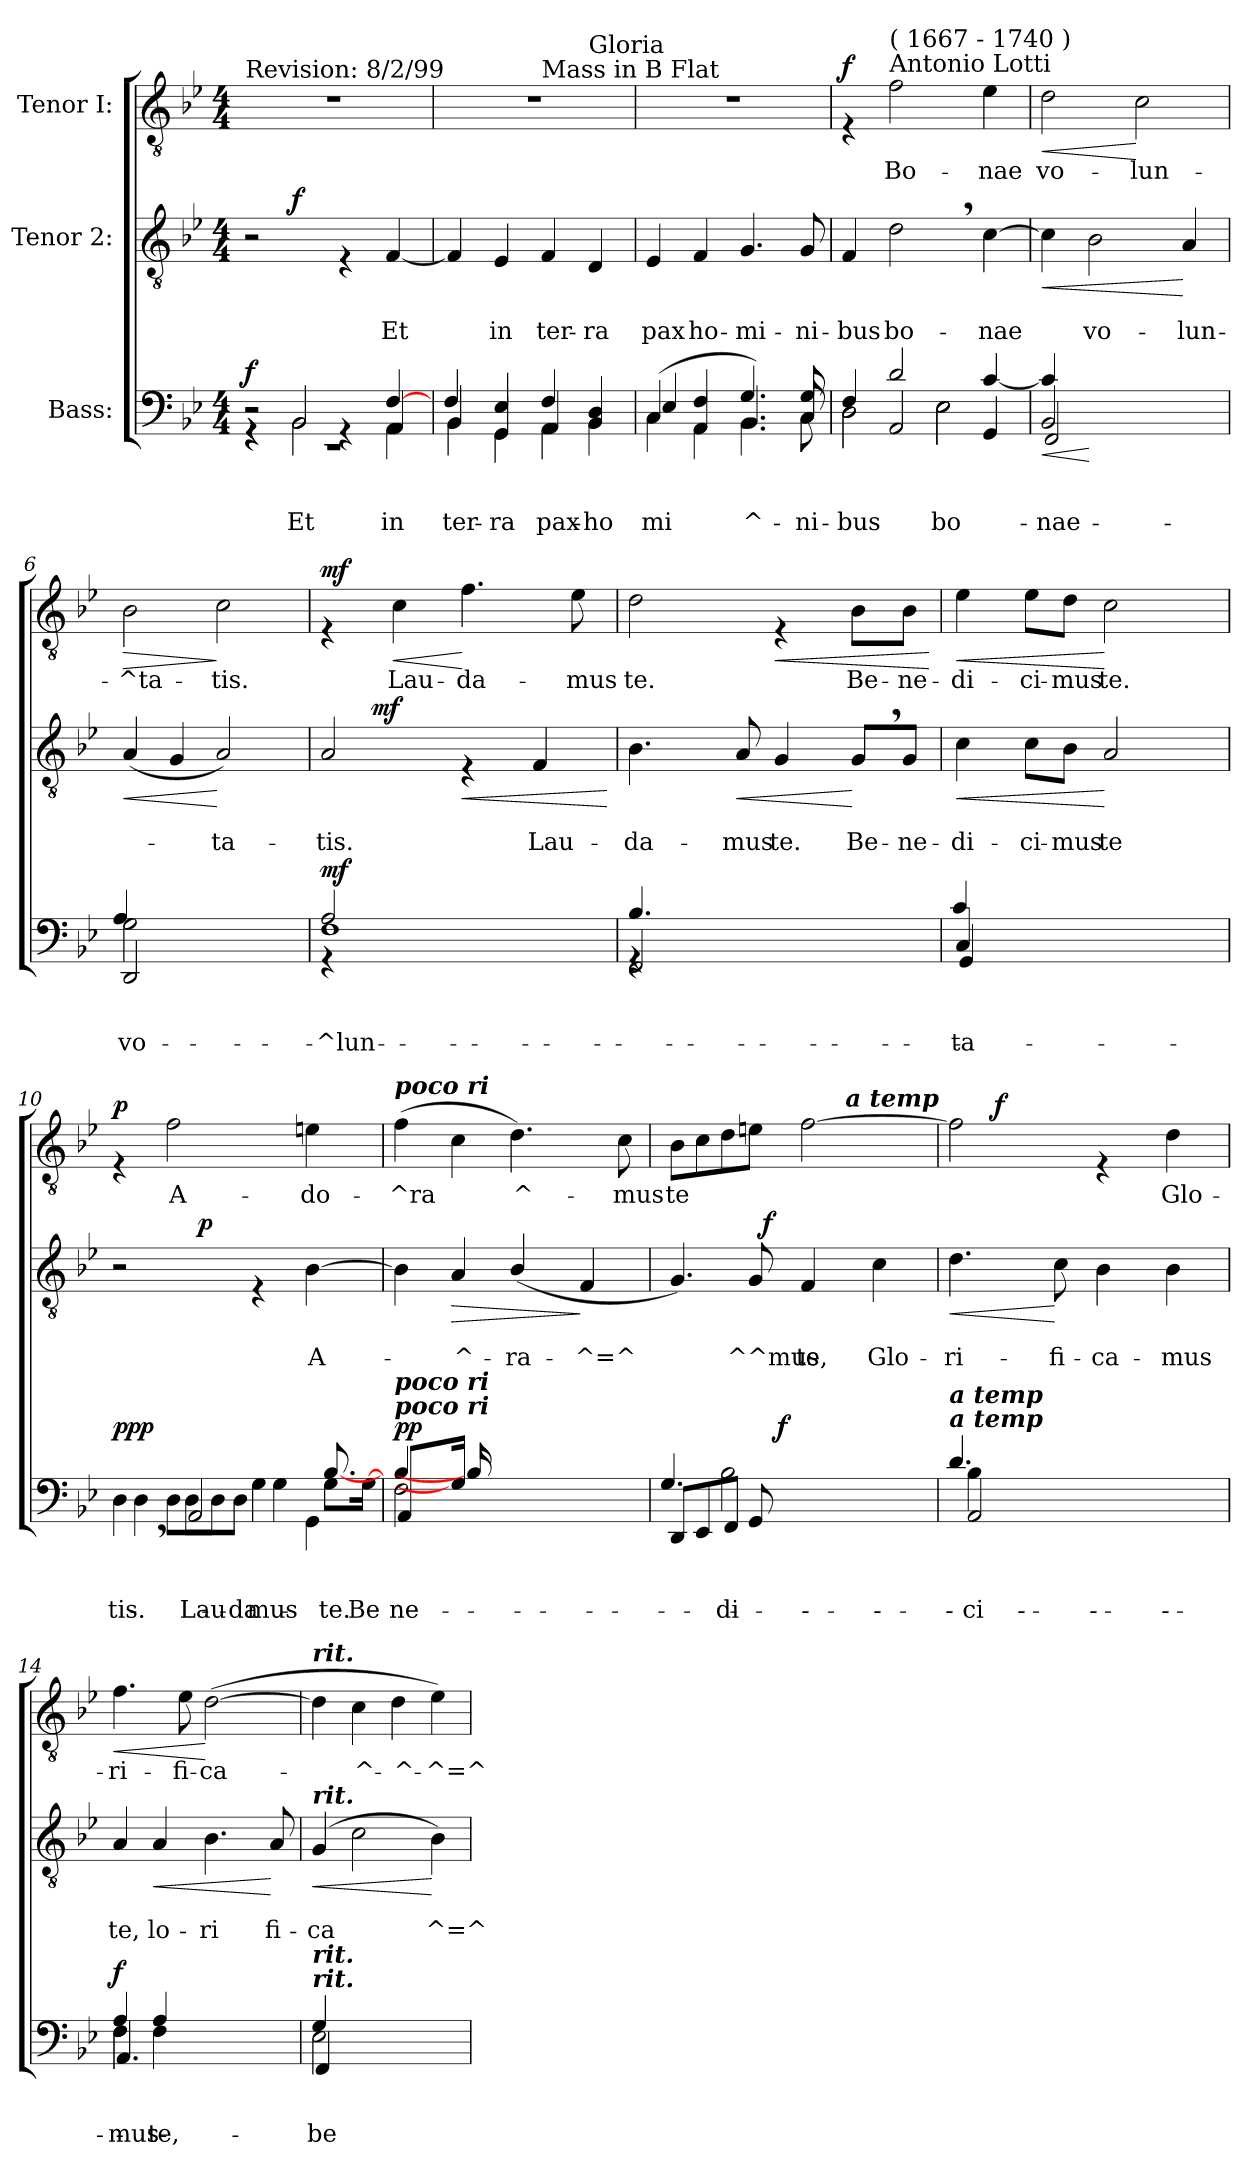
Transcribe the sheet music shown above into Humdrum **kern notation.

**kern	**text	**text	**text	**dynam	**kern	**text	**text	**dynam	**kern	**text	**dynam
*part3	*part3	*part3	*part3	*part3	*part2	*part2	*part2	*part2	*part1	*part1	*part1
*staff3	*staff3	*staff3	*staff3	*staff3	*staff2	*staff2	*staff2	*staff2	*staff1	*staff1	*staff1
*I"Bass:	*	*	*	*	*I"Tenor 2:	*	*	*	*I"Tenor I:	*	*
*clefF4	*	*	*	*	*clefGv2	*	*	*	*clefGv2	*	*
*k[b-e-]	*	*	*	*	*k[b-e-]	*	*	*	*k[b-e-]	*	*
*B-:	*	*	*	*	*B-:	*	*	*	*B-:	*	*
*M4/4	*	*	*	*	*M4/4	*	*	*	*M4/4	*	*
=1	=1	=1	=1	=1	=1	=1	=1	=1	=1	=1	=1
*^	*	*	*	*	*	*	*	*	*	*	*
*	*^	*	*	*	*	*	*	*	*	*	*	*
*	*	*^	*	*	*	*	*	*	*	*	*	*	*
!	!	!	!	!	!	!	!	!	!	!	!	!LO:TX:a:t=Revision&colon;  8/2/99	!	!
!	!	!	!	!	!	!	!LO:DY:a	!	!	!	!	!	!	!
*	*	*	*	*	*	*	*	*^	*	*	*	*	*	*
4rGG	1rEE	2r	4rGG	.	.	.	f	2r	4ryy	.	.	.	1r	.	.
!	!	!	!	!	!	!LO:LY:b	!	!	!	!	!	!LO:DY:a	!	!	!
2BB-\	.	.	2BB-/	.	.	Et	.	.	2.ryy	.	.	f	.	.	.
.	.	4rGG	.	.	.	.	.	4rE	.	.	.	.	.	.	.
!	!	!	!	!	!	!LO:LY:b	!	!	!	!	!LO:LY:b	!	!	!	!
[<4F/	.	4AA/	4AA\	.	.	in	.	[<4F/	.	.	Et	.	.	.	.
=2	=2	=2	=2	=2	=2	=2	=2	=2	=2	=2	=2	=2	=2	=2	=2
!	!	!	!	!	!	!LO:LY:b	!	!	!	!	!	!	!	!	!
*	*	*	*	*	*	*	*	*	*	*	*	*	*^	*	*
*	*	*v	*v	*	*	*	*	*	*	*	*	*	*	*^	*	*
*	*	*	*	*	*	*	*v	*v	*	*	*	*	*	*	*	*
4BB-/	4F/	4BB-\	.	.	ter-	.	4F/]	.	.	.	1r	2ryy	2.ryy	.	.
!	!	!	!	!	!LO:LY:b	!	!	!	!LO:LY:b	!	!	!	!	!	!
4E-/	4GG\	4GG/	.	.	-ra	.	4E-/	.	in	.	.	.	.	.	.
!	!	!	!	!	!	!	!	!	!	!	!	!LO:TX:a:t=Mass in B Flat	!	!	!
!	!	!	!	!	!LO:LY:b	!	!	!	!LO:LY:b	!	!	!	!	!	!
4F/	4AA/	4AA\	.	.	-pax-	.	4F/	.	ter-	.	.	2ryy	.	.	.
!	!	!	!	!	!	!	!	!	!	!	!	!	!LO:TX:a:t=Gloria	!	!
!	!	!	!	!	!LO:LY:b	!	!	!	!LO:LY:b	!	!	!	!	!	!
4D/	4BB-\	4BB-/	.	.	ho	.	4D/	.	-ra	.	.	.	4ryy	.	.
=3	=3	=3	=3	=3	=3	=3	=3	=3	=3	=3	=3	=3	=3	=3	=3
!	!	!	!	!	!LO:LY:b	!	!	!	!LO:LY:b	!	!	!	!	!	!
*	*	*	*	*	*	*	*	*	*	*	*v	*v	*v	*	*
(<4C/	4E-/	4C\	.	.	mi	.	4E-/	.	pax	.	1r	.	.
!	!	!	!	!	!	!	!	!	!LO:LY:b	!	!	!	!
4F/	4AA\	4AA/	.	.	.	.	4F/	.	ho-	.	.	.	.
!	!	!	!	!	!LO:LY:b	!	!	!	!LO:LY:b	!	!	!	!
4.G/	4.BB-/)	4.BB-\	.	.	^-	.	4.G/	.	-mi-	.	.	.	.
!	!	!	!	!	!LO:LY:b	!	!	!	!LO:LY:b	!	!	!	!
8G/	8C\	8C/	.	.	-ni-	.	8G/	.	-ni-	.	.	.	.
=4	=4	=4	=4	=4	=4	=4	=4	=4	=4	=4	=4	=4	=4
!	!	!	!	!	!LO:LY:b	!	!	!	!LO:LY:b	!	!	!	!LO:DY:a
*	*	*^	*	*	*	*	*	*	*	*	*	*	*
2D\	4F/	2D\	4ryy	.	.	-bus	.	4F/	.	-bus	.	4rE	.	f
!	!	!	!	!	!	!	!	!	!	!	!	!LO:TX:a:t=Antonio Lotti	!	!
!	!	!	!	!	!	!	!	!	!	!	!	!LO:TX:a:t=( 1667 - 1740 )	!	!
!	!	!	!	!	!	!	!	!	!	!LO:LY:b	!	!	!LO:LY:b	!
.	2AA/	.	2d/	.	.	.	.	2d,<\	.	bo-	.	2f\	Bo-	.
!	!	!	!	!	!	!LO:LY:b	!	!	!	!	!	!	!	!
2E-\	.	2E-\	.	.	.	bo-	.	.	.	.	.	.	.	.
!	!	!	!	!	!	!	!	!	!	!LO:LY:b	!	!	!LO:LY:b	!
.	4GG/	.	[<4c/	.	.	.	.	[>4c\	.	-nae	.	4e-\	-nae	.
=5	=5	=5	=5	=5	=5	=5	=5	=5	=5	=5	=5	=5	=5	=5
!	!	!	!	!	!	!LO:LY:b	!LO:HP:b	!	!	!	!LO:HP:b	!	!LO:LY:b	!LO:HP:b
2ryy	2BB-/	2FF/	4c/]	.	.	-nae	<	4c\]	.	.	<	2d\	vo-	<
!	!	!	!	!	!	!	!	!	!	!LO:LY:b	!	!	!	!
.	.	.	2ryy	.	.	.	[	2B-\	.	vo-	.	.	.	.
!	!	!	!	!	!	!	!	!	!	!	!	!	!LO:LY:b	!
2ryy	2ryy	2ryy	.	.	.	.	.	.	.	.	.	2c\	-lun-	[
!	!	!	!	!	!	!	!	!	!	!LO:LY:b	!	!	!	!
.	.	.	4ryy	.	.	.	.	4A/	.	-lun-	[	.	.	.
!!LO:LB:g=z
=6	=6	=6	=6	=6	=6	=6	=6	=6	=6	=6	=6	=6	=6	=6
!	!	!	!	!	!	!LO:LY:b	!	!	!	!	!LO:HP:b	!	!LO:LY:b	!LO:HP:b
2ryy	2G\	2DD/	4A/	.	.	vo-	.	(<4A/	.	.	<	2B-\	-^ta-	>
.	.	.	2ryy	.	.	.	.	4G/	.	.	.	.	.	.
!	!	!	!	!	!	!	!	!	!	!LO:LY:b	!	!	!LO:LY:b	!
2ryy	2ryy	2ryy	.	.	.	.	.	2A/)	.	-ta-	[	2c\	-tis.	]
.	.	.	4ryy	.	.	.	.	.	.	.	.	.	.	.
=7	=7	=7	=7	=7	=7	=7	=7	=7	=7	=7	=7	=7	=7	=7
!	!	!	!	!	!	!LO:LY:b	!LO:DY:b	!	!	!LO:LY:b	!	!	!	!LO:DY:a
*	*	*	*	*	*	*	*	*^	*	*	*	*	*	*
16.ryy	1F	4rGG	2A/	.	.	-^lun-	mf	2A/	8.ryy	.	-tis.	.	4rE	.	mf
4ryy	.	.	.	.	.	.	.	.	.	.	.	.	.	.	.
!	!	!	!	!	!	!	!	!	!	!	!	!LO:DY:a	!	!	!
.	.	.	.	.	.	.	.	.	2ryy	.	.	mf	.	.	.
!	!	!	!	!	!	!	!	!	!	!	!	!	!	!LO:LY:b	!LO:HP:b
.	.	2.ryy	.	.	.	.	.	.	.	.	.	.	4c\	Lau-	<
8ryy	.	.	.	.	.	.	.	.	.	.	.	.	.	.	.
32ryy	.	.	.	.	.	.	.	.	.	.	.	.	.	.	.
!	!	!	!	!	!	!	!	!	!	!	!	!LO:HP:b	!	!LO:LY:b	!
16.ryy	.	.	2ryy	.	.	.	.	4rE	.	.	.	<	4.f\	-da-	[
4ryy	.	.	.	.	.	.	.	.	.	.	.	.	.	.	.
.	.	.	.	.	.	.	.	.	4ryy	.	.	.	.	.	.
!	!	!	!	!	!	!	!	!	!	!	!LO:LY:b	!	!	!	!
.	.	.	.	.	.	.	.	4F/	.	.	Lau-	.	.	.	.
8ryy	.	.	.	.	.	.	.	.	.	.	.	.	.	.	.
!	!	!	!	!	!	!	!	!	!	!	!	!	!	!LO:LY:b	!
.	.	.	.	.	.	.	.	.	.	.	.	.	8e-\	-mus	.
.	.	.	.	.	.	.	.	.	16ryy	.	.	.	.	.	.
32ryy	.	.	.	.	.	.	.	.	.	.	.	.	.	.	.
*v	*v	*v	*v	*	*	*	*	*	*	*	*	*	*	*	*
.	.	.	.	.	.	.	.	.	[	.	.	.
=8	=8	=8	=8	=8	=8	=8	=8	=8	=8	=8	=8	=8
*^	*	*	*	*	*	*	*	*	*	*	*	*
*	*^	*	*	*	*	*	*	*	*	*	*	*	*
*	*	*^	*	*	*	*	*	*	*	*	*	*	*	*
!	!	!	!	!	!	!	!LO:DY:a	!	!	!	!LO:LY:b	!	!	!LO:LY:b	!
!	!	!	!	!	!	!	!LO:DY:n=1:b	!	!	!	!	!	!	!	!
*	*	*	*	*	*	*	*	*v	*v	*	*	*	*	*	*
32ryy	4rGG	2FF/	4.B-/	.	.	.	mf mf	4.B-\	.	-da-	.	2d\	te.	.
8ryy	.	.	.	.	.	.	.	.	.	.	.	.	.	.
2ryy	.	.	.	.	.	.	.	.	.	.	.	.	.	.
.	16.ryy	.	.	.	.	.	.	.	.	.	.	.	.	.
.	32ryy	.	.	.	.	.	.	.	.	.	.	.	.	.
!	!	!	!	!	!	!	!	!	!	!LO:LY:b	!LO:HP:b	!	!	!
.	32ryy	.	8ryy	.	.	.	.	8A/	.	-mus	<	.	.	.
.	16.ryy	.	.	.	.	.	.	.	.	.	.	.	.	.
!	!	!	!	!	!	!	!	!	!	!LO:LY:b	!	!	!	!LO:HP:b
.	8ryy	32ryy	2ryy	.	.	.	.	4G/	.	te.	.	4rE	.	<
.	.	4ryy	.	.	.	.	.	.	.	.	.	.	.	.
.	4.ryy	.	.	.	.	.	.	.	.	.	.	.	.	.
4ryy	.	.	.	.	.	.	.	.	.	.	.	.	.	.
!	!	!	!	!	!	!	!	!	!	!LO:LY:b	!	!	!LO:LY:b	!
.	.	.	.	.	.	.	.	8G,</L	.	Be-	[	8B-\L	Be-	.
.	.	32ryy	.	.	.	.	.	.	.	.	.	.	.	.
.	.	32ryy	.	.	.	.	.	.	.	.	.	.	.	.
.	.	32ryy	.	.	.	.	.	.	.	.	.	.	.	.
!	!	!	!	!	!	!	!	!	!	!LO:LY:b	!	!	!LO:LY:b	!
.	.	8ryy	.	.	.	.	.	8G/J	.	-ne-	.	8B-\J	-ne-	.
16.ryy	.	.	.	.	.	.	.	.	.	.	.	.	.	.
*v	*v	*v	*v	*	*	*	*	*	*	*	*	*	*	*
.	.	.	.	.	.	.	.	.	.	.	[
=9	=9	=9	=9	=9	=9	=9	=9	=9	=9	=9	=9
*^	*	*	*	*	*	*	*	*	*	*	*
!	!	!	!	!LO:LY:b	!	!	!	!LO:LY:b	!LO:HP:b	!	!LO:LY:b	!LO:HP:b
*^	*^	*	*	*	*	*	*	*	*	*	*	*
32ryy	4C/	4GG/	4c/	.	.	-ta	.	4c\	.	-di-	<	4e-\	-di-	<
16.ryy	.	.	.	.	.	.	.	.	.	.	.	.	.	.
2..ryy	.	.	.	.	.	.	.	.	.	.	.	.	.	.
!	!	!	!	!	!	!	!	!	!	!LO:LY:b	!	!	!LO:LY:b	!
.	16.ryy	8ryy	16.ryy	.	.	.	.	8c\L	.	-ci-	.	8e-\L	-ci-	.
.	2ryy	.	2ryy	.	.	.	.	.	.	.	.	.	.	.
!	!	!	!	!	!	!	!	!	!	!LO:LY:b	!	!	!LO:LY:b	!
.	.	16ryy	.	.	.	.	.	8B-\J	.	-mus	.	8d\J	-mus	.
.	.	16ryy	.	.	.	.	.	.	.	.	.	.	.	.
!	!	!	!	!	!	!	!	!	!	!LO:LY:b	!	!	!LO:LY:b	!
.	.	4ryy	.	.	.	.	.	2A/	.	te	[	2c\	te.	[
.	.	16.ryy	.	.	.	.	.	.	.	.	.	.	.	.
.	8ryy	16ryy	8ryy	.	.	.	.	.	.	.	.	.	.	.
.	.	16.ryy	.	.	.	.	.	.	.	.	.	.	.	.
.	32ryy	.	32ryy	.	.	.	.	.	.	.	.	.	.	.
=10	=10	=10	=10	=10	=10	=10	=10	=10	=10	=10	=10	=10	=10	=10
!	!	!	!	!	!	!LO:LY:b	!LO:DY:a	!	!	!	!	!	!	!
!	!	!	!	!	!	!	!LO:DY:n=1:b	!	!	!	!	!	!	!
!	!	!	!	!	!	!	!LO:DY:n=2:b	!	!	!	!	!	!	!LO:DY:a
*	*	*	*	*	*	*	*	*^	*	*	*	*	*	*
32ryy	4D,<\	16ryy	16ryy	.	.	tis.	p p p	2r	4ryy	.	.	.	4rE	.	p
8..ryy	.	.	.	.	.	.	.	.	.	.	.	.	.	.	.
.	.	4D\	4ryy	.	.	.	.	.	.	.	.	.	.	.	.
!	!	!	!	!	!	!	!	!	!	!	!	!	!	!LO:LY:b	!
8D\L	8ryy	.	.	.	.	.	.	.	16.ryy	.	.	.	2f\	A-	.
!	!	!	!	!	!	!LO:LY:b	!	!	!	!	!	!	!	!	!
.	.	8D\L	2AA/	.	.	Lau-	.	.	.	.	.	.	.	.	.
!	!	!	!	!	!	!	!	!	!	!	!	!LO:DY:a	!	!	!
.	.	.	.	.	.	.	.	.	2ryy	.	.	p	.	.	.
8D\J	16ryy	.	.	.	.	.	.	.	.	.	.	.	.	.	.
!	!	!	!	!	!	!LO:LY:b	!	!	!	!	!	!	!	!	!
.	16.ryy	8D\J	.	.	.	-da-	.	.	.	.	.	.	.	.	.
!	!	!	!	!	!	!LO:LY:b	!	!	!	!	!	!	!	!	!
4G\	.	.	.	.	.	mus	.	4rE	.	.	.	.	.	.	.
.	32ryy	.	.	.	.	.	.	.	.	.	.	.	.	.	.
.	4ryy	4G\	.	.	.	.	.	.	.	.	.	.	.	.	.
!	!	!	!	!	!	!	!	!	!	!	!LO:LY:b	!	!	!LO:LY:b	!
4GG\	.	.	.	.	.	.	.	[>4B-\	.	.	A-	.	4en\	-do-	.
!	!	!	!	!	!	!LO:LY:b	!	!	!	!	!	!	!	!	!
.	16.ryy	8G\L	[8.B-/	.	.	-te.	.	.	.	.	.	.	.	.	.
.	.	.	.	.	.	.	.	.	8ryy	.	.	.	.	.	.
.	16ryy	.	.	.	.	.	.	.	.	.	.	.	.	.	.
!	!	!	!	!	!	!LO:LY:b	!	!	!	!	!	!	!	!	!
.	.	[16G\J	.	.	.	Be-	.	.	.	.	.	.	.	.	.
.	32ryy	.	.	.	.	.	.	.	32ryy	.	.	.	.	.	.
!!LO:LB:g=z
=11	=11	=11	=11	=11	=11	=11	=11	=11	=11	=11	=11	=11	=11	=11	=11
!	!	!	!	!	!	!	!	!	!	!	!	!	!LO:TX:a:Bi:t=poco  ri	!	!
!	!	!	!	!	!	!	!	!LO:TX:a:Bi:t=poco  ri	!	!	!	!	!	!	!
!LO:TX:a:Bi:t=poco  ri	!	!	!	!	!	!	!	!	!	!	!	!	!	!	!
!LO:TX:a:Bi:t=poco  ri	!	!	!	!	!	!	!	!	!	!	!	!	!	!	!
!	!	!	!	!	!	!LO:LY:b	!LO:DY:a	!	!	!	!	!	!	!LO:LY:b	!
!	!	!	!	!	!	!	!LO:DY:n=1:b	!	!	!	!	!	!	!	!
*	*	*	*	*	*	*	*	*v	*v	*	*	*	*	*	*
8ryy	2F\	4AA/	4B-/	.	.	-ne-	p p	4B-\]	.	.	.	(>4f\	-^ra	.
32ryy	.	.	.	.	.	.	.	.	.	.	.	.	.	.
4ryy	.	.	.	.	.	.	.	.	.	.	.	.	.	.
!	!	!	!	!	!	!	!	!	!	!LO:LY:b	!LO:HP:b	!	!	!
.	.	16G\J]	16B-/]	.	.	.	.	4A/	.	-^-	>	4c\	.	.
.	.	4.ryy	4ryy	.	.	.	.	.	.	.	.	.	.	.
16.ryy	.	.	.	.	.	.	.	.	.	.	.	.	.	.
!	!	!	!	!	!	!	!	!	!	!LO:LY:b	!	!	!LO:LY:b	!
4ryy	4ryy	.	.	.	.	.	.	(<4B-/	.	-ra-	.	4.d\)	^-	.
.	.	.	32ryy	.	.	.	.	.	.	.	.	.	.	.
.	.	.	4ryy	.	.	.	.	.	.	.	.	.	.	.
.	.	32ryy	.	.	.	.	.	.	.	.	.	.	.	.
.	.	4ryy	.	.	.	.	.	.	.	.	.	.	.	.
!	!	!	!	!	!	!	!	!	!	!LO:LY:b	!	!	!	!
32ryy	32ryy	.	.	.	.	.	.	4F/	.	-^=^	]	.	.	.
8..ryy	8..ryy	.	.	.	.	.	.	.	.	.	.	.	.	.
.	.	.	8ryy	.	.	.	.	.	.	.	.	.	.	.
!	!	!	!	!	!	!	!	!	!	!	!	!	!LO:LY:b	!
.	.	.	.	.	.	.	.	.	.	.	.	8c\	-mus	.
.	.	32ryy	32ryy	.	.	.	.	.	.	.	.	.	.	.
=12	=12	=12	=12	=12	=12	=12	=12	=12	=12	=12	=12	=12	=12	=12
!	!	!	!	!	!	!	!LO:DY:a	!	!	!	!	!	!LO:LY:b	!
!	!	!	!	!	!	!	!LO:DY:n=1:b	!	!	!	!	!	!	!
*	*	*	*	*	*	*	*	*^	*	*	*	*^	*	*
8ryy	8DD/L	4.ryy	4.G/	.	.	.	mf mf	4.G/)	4ryy	.	.	.	8B-\L	2ryy	te	.
8ryy	8EE-/	.	.	.	.	.	.	.	.	.	.	.	8c\	.	.	.
!	!	!	!	!	!	!LO:LY:b	!	!	!	!	!	!	!	!	!	!
2B-\	8FF/J	.	.	.	.	-di-	.	.	8ryy	.	.	.	8d\	.	.	.
!	!	!	!	!	!	!	!	!	!	!	!LO:LY:b	!	!	!	!	!
.	16ryy	8GG/	4ryy	.	.	.	.	8G/	32ryy	.	^^mus	.	8en\J	.	.	.
!	!	!	!	!	!	!	!	!	!	!	!	!LO:DY:a	!	!	!	!
.	.	.	.	.	.	.	.	.	2ryy	.	.	f	.	.	.	.
!	!	!	!	!	!	!	!LO:DY:n=2:a	!	!	!	!	!	!	!	!	!
.	4ryy	.	.	.	.	.	f	.	.	.	.	.	.	.	.	.
!	!	!	!	!	!	!	!	!	!	!	!LO:LY:b	!	!	!	!	!
.	.	16ryy	.	.	.	.	.	4F/	.	.	te,	.	[>2f\	8ryy	.	.
.	.	4ryy	.	.	.	.	.	.	.	.	.	.	.	.	.	.
.	.	.	4.ryy	.	.	.	.	.	.	.	.	.	.	32ryy	.	.
!	!	!	!	!	!	!	!	!	!	!	!	!	!	!LO:TX:a:Bi:t=a temp	!	!
.	.	.	.	.	.	.	.	.	.	.	.	.	.	4ryy	.	.
.	4ryy	.	.	.	.	.	.	.	.	.	.	.	.	.	.	.
!	!	!	!	!	!	!	!	!	!	!	!LO:LY:b	!	!	!	!	!
4ryy	.	.	.	.	.	.	.	4c\	.	.	Glo-	.	.	.	.	.
.	.	8.ryy	.	.	.	.	.	.	.	.	.	.	.	.	.	.
.	.	.	.	.	.	.	.	.	16.ryy	.	.	.	.	16.ryy	.	.
.	16ryy	.	.	.	.	.	.	.	.	.	.	.	.	.	.	.
=13	=13	=13	=13	=13	=13	=13	=13	=13	=13	=13	=13	=13	=13	=13	=13	=13
!	!	!	!	!	!	!	!	!LO:TX:a:Bi:t=a temp	!	!	!	!	!	!	!	!
!LO:TX:a:Bi:t=a temp	!	!	!	!	!	!	!	!	!	!	!	!	!	!	!	!
!LO:TX:a:Bi:t=a temp	!	!	!	!	!	!	!	!	!	!	!	!	!	!	!	!
!	!	!	!	!	!	!	!	!	!	!	!LO:LY:b	!LO:HP:b	!	!	!	!
*	*	*	*	*	*	*	*	*v	*v	*	*	*	*	*	*	*
16ryy	32ryy	32ryy	4.d/	.	.	.	.	4.d\	.	-ri-	<	2f\]	8ryy	.	.
!	!	!	!	!	!	!LO:LY:b	!	!	!	!	!	!	!	!	!
.	4B-\	2AA/	.	.	.	-ci-	.	.	.	.	.	.	.	.	.
8ryy	.	.	.	.	.	.	.	.	.	.	.	.	.	.	.
!	!	!	!	!	!	!	!	!	!	!	!	!	!	!	!LO:DY:a
.	.	.	.	.	.	.	.	.	.	.	.	.	2..ryy	.	f
16.ryy	.	.	.	.	.	.	.	.	.	.	.	.	.	.	.
2ryy	8ryy	.	.	.	.	.	.	.	.	.	.	.	.	.	.
!	!	!	!	!	!	!	!	!	!	!LO:LY:b	!	!	!	!	!
.	.	.	16.ryy	.	.	.	.	8c\	.	-fi-	[	.	.	.	.
.	32ryy	.	.	.	.	.	.	.	.	.	.	.	.	.	.
.	16.ryy	.	.	.	.	.	.	.	.	.	.	.	.	.	.
.	.	.	2ryy	.	.	.	.	.	.	.	.	.	.	.	.
!	!	!	!	!	!	!	!	!	!	!LO:LY:b	!	!	!	!	!
.	.	.	.	.	.	.	.	4B-\	.	-ca-	.	4rE	.	.	.
.	16.ryy	8ryy	.	.	.	.	.	.	.	.	.	.	.	.	.
.	4.ryy	.	.	.	.	.	.	.	.	.	.	.	.	.	.
.	.	32ryy	.	.	.	.	.	.	.	.	.	.	.	.	.
.	.	8..ryy	.	.	.	.	.	.	.	.	.	.	.	.	.
!	!	!	!	!	!	!	!	!	!	!LO:LY:b	!	!	!	!LO:LY:b	!
.	.	.	.	.	.	.	.	4B-\	.	-mus	.	4d\	.	Glo-	.
8..ryy	.	.	.	.	.	.	.	.	.	.	.	.	.	.	.
.	.	16.ryy	.	.	.	.	.	.	.	.	.	.	.	.	.
.	.	.	32ryy	.	.	.	.	.	.	.	.	.	.	.	.
=14	=14	=14	=14	=14	=14	=14	=14	=14	=14	=14	=14	=14	=14	=14	=14
!	!	!	!	!	!	!LO:LY:b	!LO:DY:b	!	!	!LO:LY:b	!	!	!	!LO:LY:b	!LO:HP:b
*	*	*	*	*	*	*	*	*	*	*	*	*v	*v	*	*
4F\	4.AA/	4A/	4F\	.	.	-mus	f	4A/	.	te,	.	4.f\	-ri-	<
!	!	!	!	!	!	!LO:LY:b	!	!	!	!LO:LY:b	!LO:HP:b	!	!	!
4ryy	.	4A/	4F\	.	.	te,	.	4A/	.	lo-	<	.	.	.
!	!	!	!	!	!	!	!	!	!	!	!	!	!LO:LY:b	!
.	8ryy	.	.	.	.	.	.	.	.	.	.	8e-\	-fi-	.
!	!	!	!	!	!	!	!	!	!	!LO:LY:b	!	!	!LO:LY:b	!
2ryy	4ryy	4ryy	4ryy	.	.	.	.	4.B-\	.	-ri	.	(>[>2d\	-ca-	[
.	4ryy	4ryy	4ryy	.	.	.	.	.	.	.	.	.	.	.
!	!	!	!	!	!	!	!	!	!	!LO:LY:b	!	!	!	!
.	.	.	.	.	.	.	.	8A/	.	fi-	[	.	.	.
=15	=15	=15	=15	=15	=15	=15	=15	=15	=15	=15	=15	=15	=15	=15
!	!	!	!	!	!	!	!	!	!	!	!	!LO:TX:a:Bi:t=rit.	!	!
!	!	!	!	!	!	!	!	!LO:TX:a:Bi:t=rit.	!	!	!	!	!	!
!LO:TX:a:Bi:t=rit.	!	!	!	!	!	!	!	!	!	!	!	!	!	!
!LO:TX:a:Bi:t=rit.	!	!	!	!	!	!	!	!	!	!	!	!	!	!
!	!	!	!	!	!	!LO:LY:b	!	!	!	!LO:LY:b	!LO:HP:b	!	!	!
2ryy	2E-\	4FF/	4G/	.	.	be-	.	(<4G/	.	-ca	<	4d\]	.	.
!	!	!	!	!	!	!	!	!	!	!	!	!	!LO:LY:b	!
.	.	2ryy	2ryy	.	.	.	.	2c\	.	.	.	4c\	-^-	.
!	!	!	!	!	!	!	!	!	!	!	!	!	!LO:LY:b	!
2ryy	2ryy	.	.	.	.	.	.	.	.	.	.	4d\	-^-	.
!	!	!	!	!	!	!	!	!	!	!LO:LY:b	!	!	!LO:LY:b	!
.	.	4ryy	4ryy	.	.	.	.	4B-\)	.	^=^	[	4e-\)	-^=^	.
*v	*v	*v	*v	*	*	*	*	*	*	*	*	*	*	*
=	=	=	=	=	=	=	=	=	=	=	=
*-	*-	*-	*-	*-	*-	*-	*-	*-	*-	*-	*-
